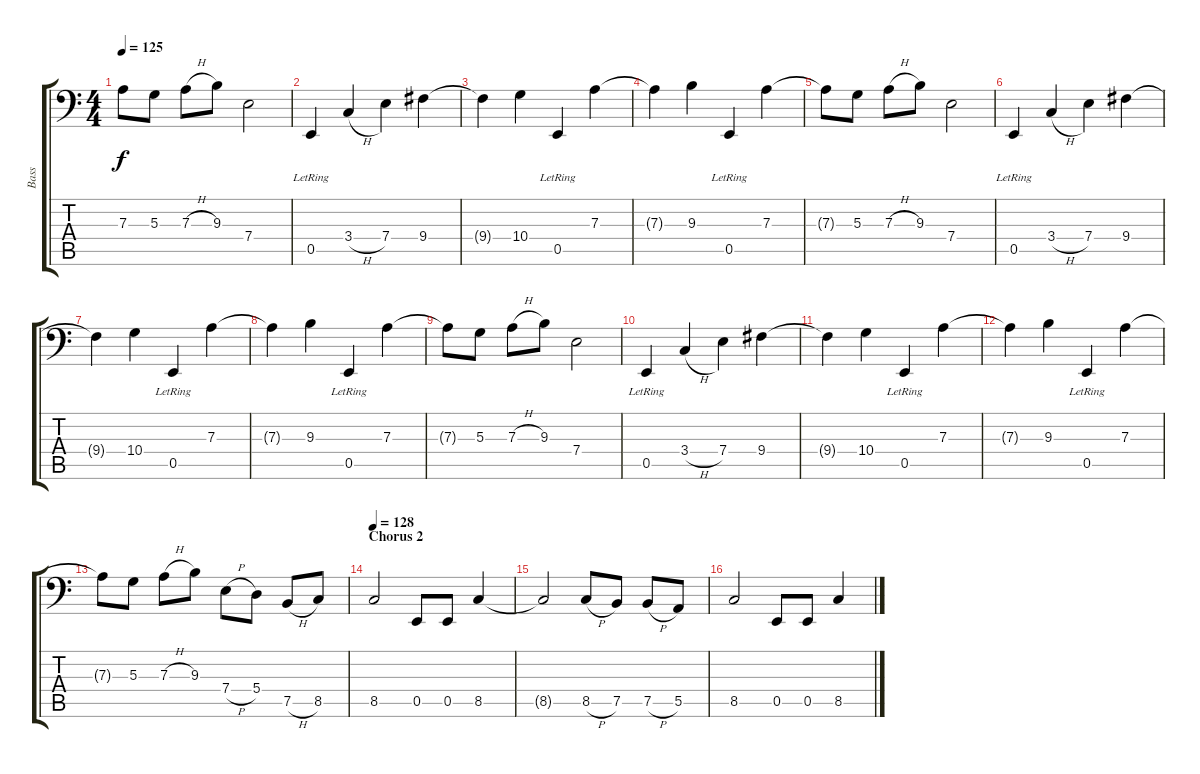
\track ("Bass" "Bass") {instrument electricbassfinger}
\staff {score tabs}
\tuning (B2 Gb2 D2 A1 E1 B0) {hide}
\ts (4 4)
\tempo 125
\clef f4
\ks c
7.3{t}.8{dy f} 5.3.8 7.3{h}.8 9.3.8 7.4.2 |
0.5{lr}.4 3.4{h}.4 7.4.4 9.4.4 |
9.4{t}.4 10.4.4 0.5{lr}.4 7.3.4 |
7.3{t}.4 9.3.4 0.5{lr}.4 7.3.4 |
7.3{t}.8 5.3.8 7.3{h}.8 9.3.8 7.4.2 |
0.5{lr}.4 3.4{h}.4 7.4.4 9.4.4 |
9.4{t}.4 10.4.4 0.5{lr}.4 7.3.4 |
7.3{t}.4 9.3.4 0.5{lr}.4 7.3.4 |
7.3{t}.8 5.3.8 7.3{h}.8 9.3.8 7.4.2 |
0.5{lr}.4 3.4{h}.4 7.4.4 9.4.4 |
9.4{t}.4 10.4.4 0.5{lr}.4 7.3.4 |
7.3{t}.4 9.3.4 0.5{lr}.4 7.3.4 |
7.3{t}.8 5.3.8 7.3{h}.8 9.3.8 7.4{h}.8 5.4.8 7.5{h}.8 8.5.8 |
\section ("" "Chorus 2")
\tempo 128
8.5.2 0.5.8 0.5.8 8.5.4 |
8.5{t}.2 8.5{h}.8 7.5.8 7.5{h}.8 5.5.8 |
8.5.2 0.5.8 0.5.8 8.5.4
